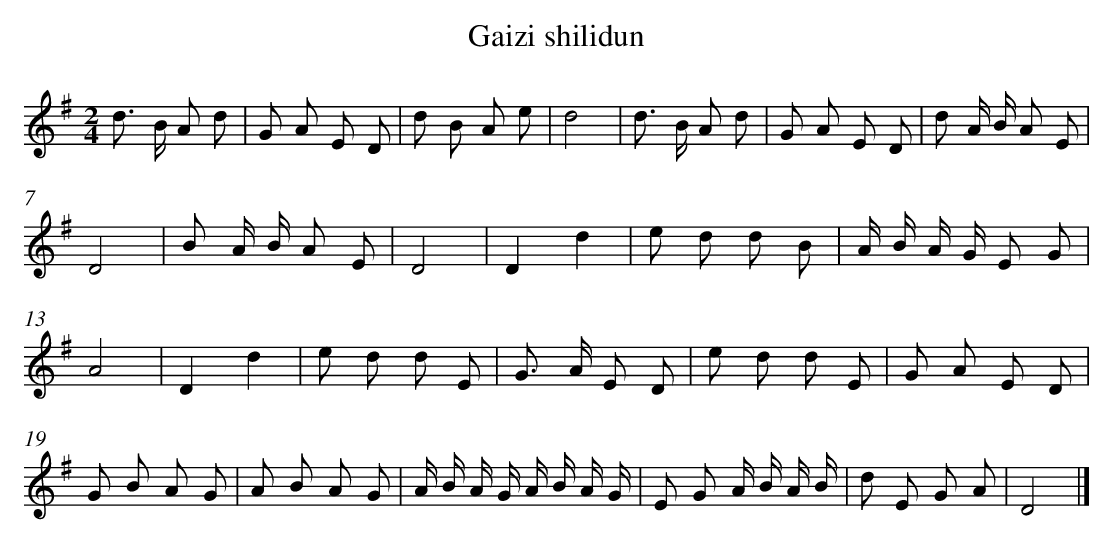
X:1
T: Gaizi shilidun
L: 1/8
M: 2/4
K: G
d> B A d [I:setbarnb 1]|
G A E D |
d B A e |
d4 |
d> B A d |
G A E D |
d A/ B/ A E |
D4 |
B A/ B/ A E |
D4 |
D2d2 |
e d d B |
A/ B/ A/ G/ E G |
A4 |
D2d2 |
e d d E |
G> A E D |
e d d E |
G A E D |
G B A G |
A B A G |
A/ B/ A/ G/ A/ B/ A/ G/ |
E G A/ B/ A/ B/ |
d E G A |
D4 |]
